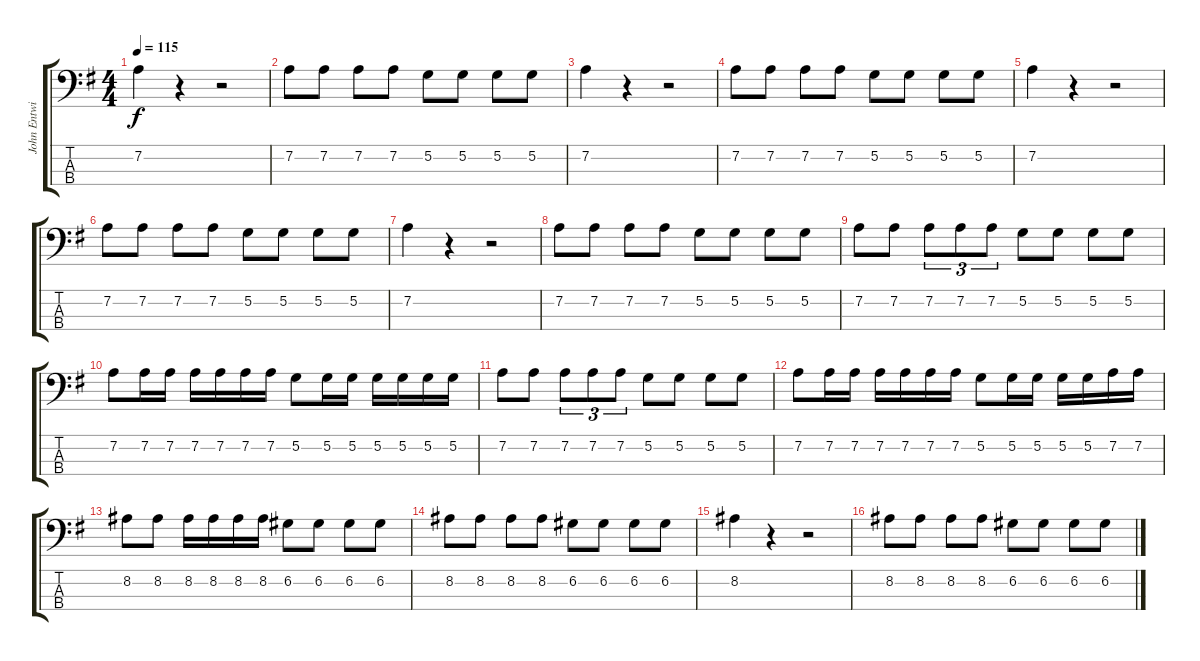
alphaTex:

\track ("John Entwistle" "John Entwi") {instrument electricbassfinger}
\staff {score tabs}
\tuning (G2 D2 A1 E1) {hide}
\ts (4 4)
\tempo 115
\clef f4
\ks g
7.2.4{dy f} r.4 r.2 |
7.2.8 7.2.8 7.2.8 7.2.8 5.2.8 5.2.8 5.2.8 5.2.8 |
7.2.4 r.4 r.2 |
7.2.8 7.2.8 7.2.8 7.2.8 5.2.8 5.2.8 5.2.8 5.2.8 |
7.2.4 r.4 r.2 |
7.2.8 7.2.8 7.2.8 7.2.8 5.2.8 5.2.8 5.2.8 5.2.8 |
7.2.4 r.4 r.2 |
7.2.8 7.2.8 7.2.8 7.2.8 5.2.8 5.2.8 5.2.8 5.2.8 |
7.2.8 7.2.8 7.2.8{tu (3 2)} 7.2.8{tu (3 2)} 7.2.8{tu (3 2)} 5.2.8 5.2.8 5.2.8 5.2.8 |
7.2.8 7.2.16 7.2.16 7.2.16 7.2.16 7.2.16 7.2.16 5.2.8 5.2.16 5.2.16 5.2.16 5.2.16 5.2.16 5.2.16 |
7.2.8 7.2.8 7.2.8{tu (3 2)} 7.2.8{tu (3 2)} 7.2.8{tu (3 2)} 5.2.8 5.2.8 5.2.8 5.2.8 |
7.2.8 7.2.16 7.2.16 7.2.16 7.2.16 7.2.16 7.2.16 5.2.8 5.2.16 5.2.16 5.2.16 5.2.16 7.2.16 7.2.16 |
8.2.8 8.2.8 8.2.16 8.2.16 8.2.16 8.2.16 6.2.8 6.2.8 6.2.8 6.2.8 |
8.2.8 8.2.8 8.2.8 8.2.8 6.2.8 6.2.8 6.2.8 6.2.8 |
8.2.4 r.4 r.2 |
8.2.8 8.2.8 8.2.8 8.2.8 6.2.8 6.2.8 6.2.8 6.2.8
